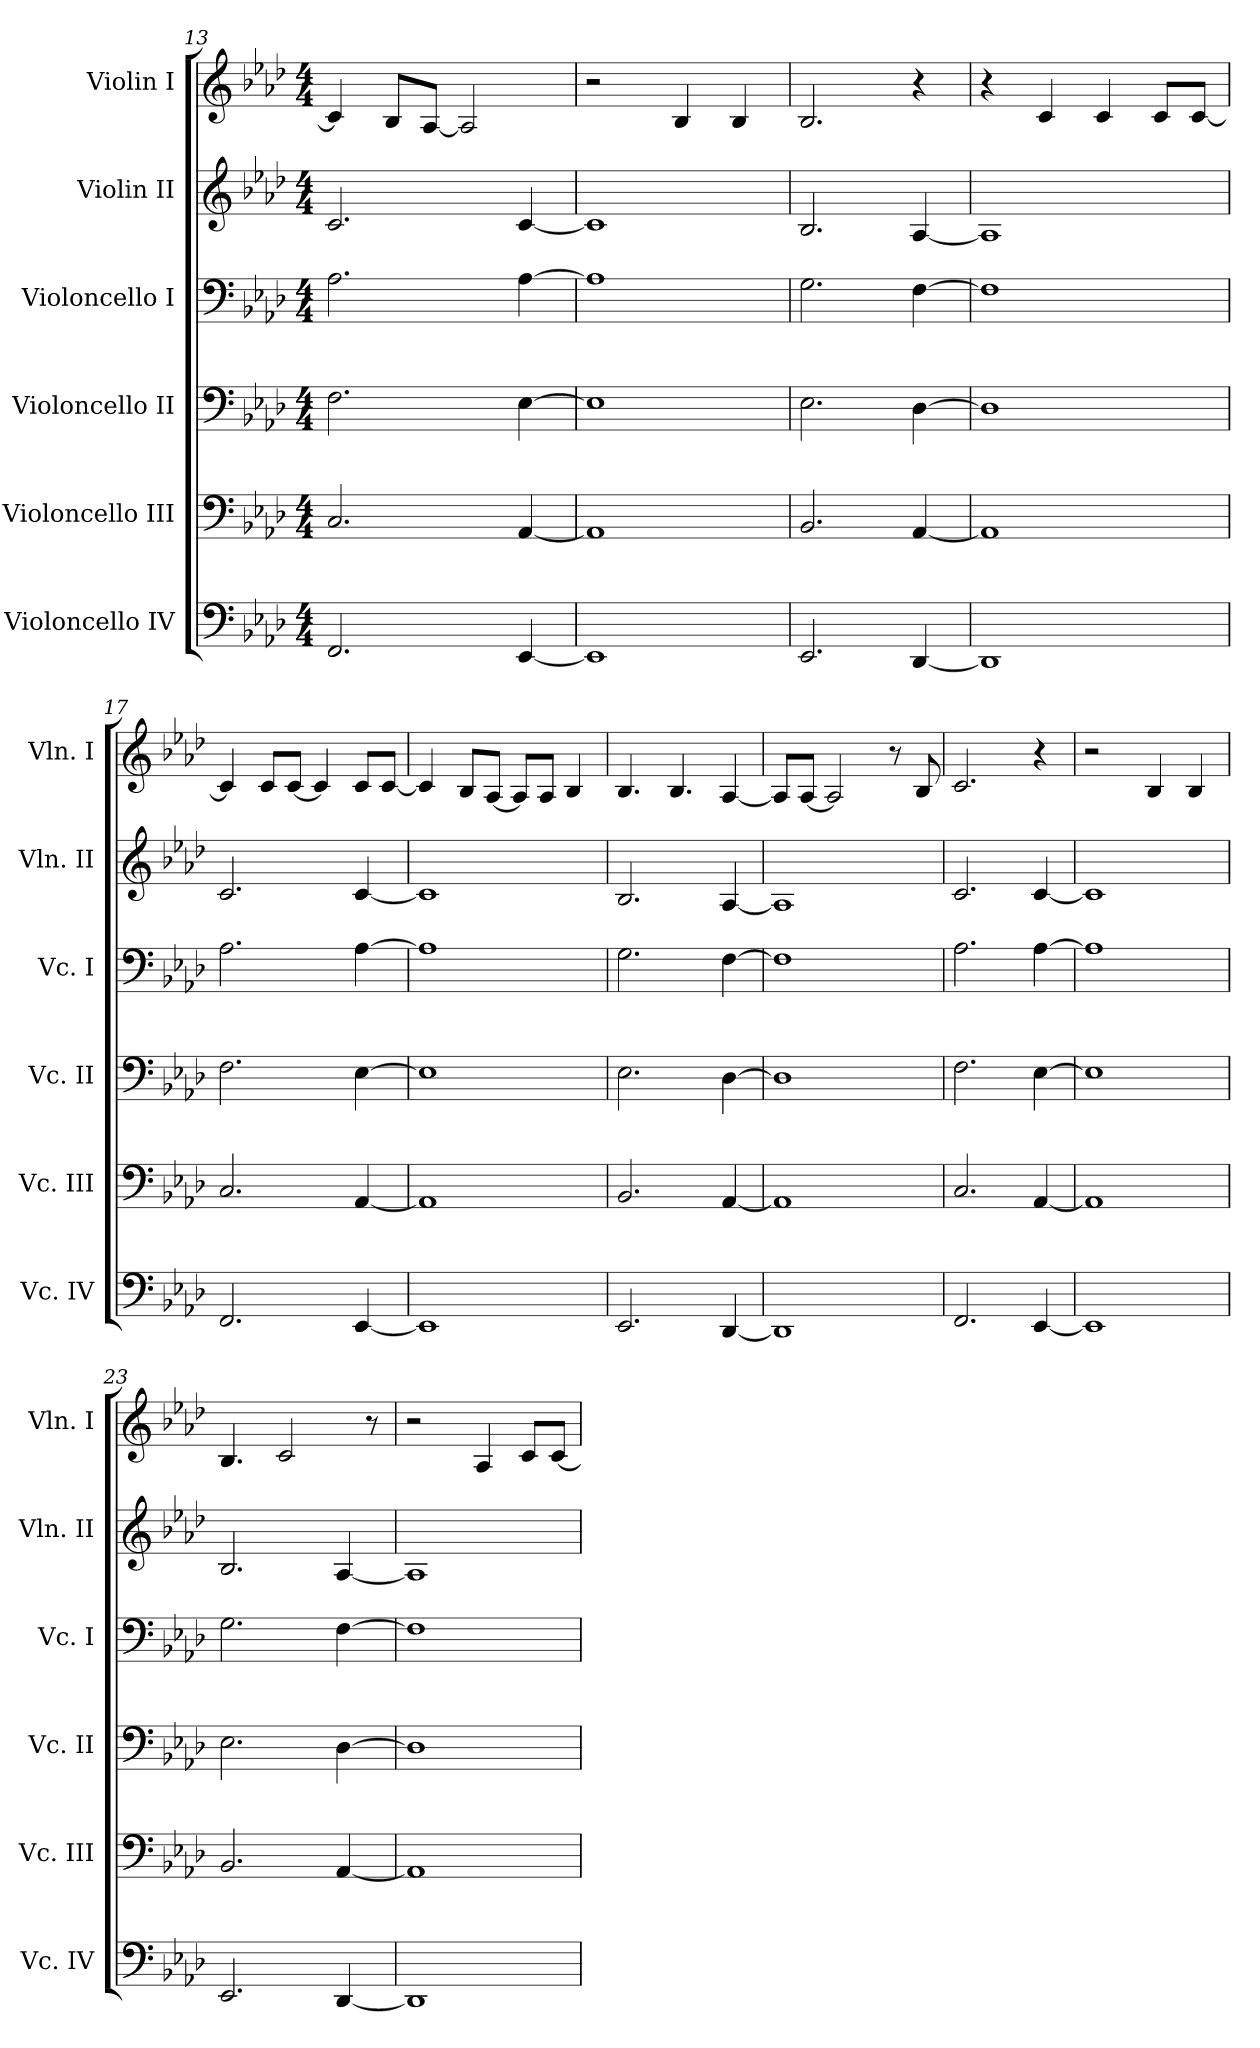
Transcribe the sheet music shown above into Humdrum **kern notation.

**kern	**kern	**kern	**kern	**kern	**kern
*part6	*part5	*part4	*part3	*part2	*part1
*staff6	*staff5	*staff4	*staff3	*staff2	*staff1
*I"Violoncello IV	*I"Violoncello III	*I"Violoncello II	*I"Violoncello I	*I"Violin II	*I"Violin I
*I'Vc. IV	*I'Vc. III	*I'Vc. II	*I'Vc. I	*I'Vln. II	*I'Vln. I
*clefF4	*clefF4	*clefF4	*clefF4	*clefG2	*clefG2
*k[b-e-a-d-]	*k[b-e-a-d-]	*k[b-e-a-d-]	*k[b-e-a-d-]	*k[b-e-a-d-]	*k[b-e-a-d-]
*A-:	*A-:	*A-:	*	*A-:	*A-:
*M4/4	*M4/4	*M4/4	*M4/4	*M4/4	*M4/4
=13	=13	=13	=13	=13	=13
2.FF/	2.C/	2.F\	2.A-\	2.c/	4c/]
.	.	.	.	.	8B-/L
.	.	.	.	.	[8A-/J
.	.	.	.	.	2A-/]
[4EE-/	[4AA-/	[4E-\	[4A-\	[4c/	.
=14	=14	=14	=14	=14	=14
1EE-]	1AA-]	1E-]	1A-]	1c]	2r
.	.	.	.	.	4B-/
.	.	.	.	.	4B-/
=15	=15	=15	=15	=15	=15
2.EE-/	2.BB-/	2.E-\	2.G\	2.B-/	2.B-/
[4DD-/	[4AA-/	[4D-\	[4F\	[4A-/	4r
=16	=16	=16	=16	=16	=16
1DD-]	1AA-]	1D-]	1F]	1A-]	4r
.	.	.	.	.	4c/
.	.	.	.	.	4c/
.	.	.	.	.	8c/L
.	.	.	.	.	[8c/J
!!LO:LB:g=z
=17	=17	=17	=17	=17	=17
2.FF/	2.C/	2.F\	2.A-\	2.c/	4c/]
.	.	.	.	.	8c/L
.	.	.	.	.	[8c/J
.	.	.	.	.	4c/]
[4EE-/	[4AA-/	[4E-\	[4A-\	[4c/	8c/L
.	.	.	.	.	[8c/J
=18	=18	=18	=18	=18	=18
1EE-]	1AA-]	1E-]	1A-]	1c]	4c/]
.	.	.	.	.	8B-/L
.	.	.	.	.	[8A-/J
.	.	.	.	.	8A-/L]
.	.	.	.	.	8A-/J
.	.	.	.	.	4B-/
=19	=19	=19	=19	=19	=19
2.EE-/	2.BB-/	2.E-\	2.G\	2.B-/	4.B-/
.	.	.	.	.	4.B-/
[4DD-/	[4AA-/	[4D-\	[4F\	[4A-/	[4A-/
=20	=20	=20	=20	=20	=20
1DD-]	1AA-]	1D-]	1F]	1A-]	8A-/L]
.	.	.	.	.	[8A-/J
.	.	.	.	.	2A-/]
.	.	.	.	.	8r
.	.	.	.	.	8B-/
=21	=21	=21	=21	=21	=21
2.FF/	2.C/	2.F\	2.A-\	2.c/	2.c/
[4EE-/	[4AA-/	[4E-\	[4A-\	[4c/	4r
!!LO:PB:g=z
=22	=22	=22	=22	=22	=22
1EE-]	1AA-]	1E-]	1A-]	1c]	2r
.	.	.	.	.	4B-/
.	.	.	.	.	4B-/
=23	=23	=23	=23	=23	=23
2.EE-/	2.BB-/	2.E-\	2.G\	2.B-/	4.B-/
.	.	.	.	.	2c/
[4DD-/	[4AA-/	[4D-\	[4F\	[4A-/	.
.	.	.	.	.	8r
=24	=24	=24	=24	=24	=24
1DD-]	1AA-]	1D-]	1F]	1A-]	2r
.	.	.	.	.	4A-/
.	.	.	.	.	8c/L
.	.	.	.	.	[8c/J
=	=	=	=	=	=
*-	*-	*-	*-	*-	*-
